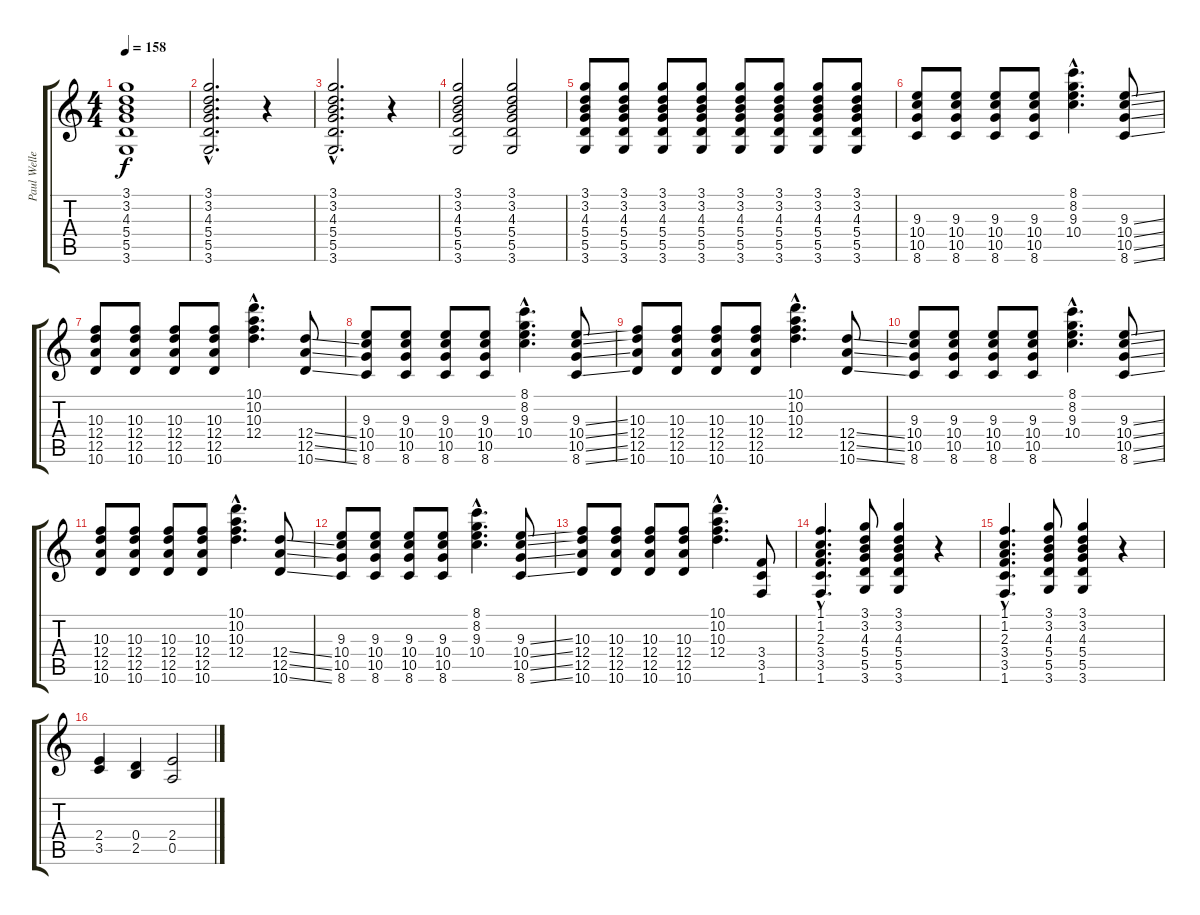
\track ("Paul Weller" "Paul Welle") {instrument distortionguitar}
\staff {score tabs}
\tuning (E4 B3 G3 D3 A2 E2) {hide}
\ts (4 4)
\tempo 158
\clef g2
\ks c
(3.1 3.2 4.3 5.4 5.5 3.6).1{dy f} |
(3.1{hac} 3.2{hac} 4.3{hac} 5.4{hac} 5.5{hac} 3.6{hac}).2{d} r.4 |
(3.1{hac} 3.2{hac} 4.3{hac} 5.4{hac} 5.5{hac} 3.6{hac}).2{d} r.4 |
(3.1 3.2 4.3 5.4 5.5 3.6).2 (3.1 3.2 4.3 5.4 5.5 3.6).2 |
(3.1 3.2 4.3 5.4 5.5 3.6).8 (3.1 3.2 4.3 5.4 5.5 3.6).8 (3.1 3.2 4.3 5.4 5.5 3.6).8 (3.1 3.2 4.3 5.4 5.5 3.6).8 (3.1 3.2 4.3 5.4 5.5 3.6).8 (3.1 3.2 4.3 5.4 5.5 3.6).8 (3.1 3.2 4.3 5.4 5.5 3.6).8 (3.1 3.2 4.3 5.4 5.5 3.6).8 |
(9.3 10.4 10.5 8.6).8 (9.3 10.4 10.5 8.6).8 (9.3 10.4 10.5 8.6).8 (9.3 10.4 10.5 8.6).8 (8.1{hac} 8.2{hac} 9.3{hac} 10.4{hac}).4{d} (9.3{ss} 10.4{ss} 10.5{ss} 8.6{ss}).8 |
(10.3 12.4 12.5 10.6).8 (10.3 12.4 12.5 10.6).8 (10.3 12.4 12.5 10.6).8 (10.3 12.4 12.5 10.6).8 (10.1{hac} 10.2{hac} 10.3{hac} 12.4{hac}).4{d} (12.4{ss} 12.5{ss} 10.6{ss}).8 |
(9.3 10.4 10.5 8.6).8 (9.3 10.4 10.5 8.6).8 (9.3 10.4 10.5 8.6).8 (9.3 10.4 10.5 8.6).8 (8.1{hac} 8.2{hac} 9.3{hac} 10.4{hac}).4{d} (9.3{ss} 10.4{ss} 10.5{ss} 8.6{ss}).8 |
(10.3 12.4 12.5 10.6).8 (10.3 12.4 12.5 10.6).8 (10.3 12.4 12.5 10.6).8 (10.3 12.4 12.5 10.6).8 (10.1{hac} 10.2{hac} 10.3{hac} 12.4{hac}).4{d} (12.4{ss} 12.5{ss} 10.6{ss}).8 |
(9.3 10.4 10.5 8.6).8 (9.3 10.4 10.5 8.6).8 (9.3 10.4 10.5 8.6).8 (9.3 10.4 10.5 8.6).8 (8.1{hac} 8.2{hac} 9.3{hac} 10.4{hac}).4{d} (9.3{ss} 10.4{ss} 10.5{ss} 8.6{ss}).8 |
(10.3 12.4 12.5 10.6).8 (10.3 12.4 12.5 10.6).8 (10.3 12.4 12.5 10.6).8 (10.3 12.4 12.5 10.6).8 (10.1{hac} 10.2{hac} 10.3{hac} 12.4{hac}).4{d} (12.4{ss} 12.5{ss} 10.6{ss}).8 |
(9.3 10.4 10.5 8.6).8 (9.3 10.4 10.5 8.6).8 (9.3 10.4 10.5 8.6).8 (9.3 10.4 10.5 8.6).8 (8.1{hac} 8.2{hac} 9.3{hac} 10.4{hac}).4{d} (9.3{ss} 10.4{ss} 10.5{ss} 8.6{ss}).8 |
(10.3 12.4 12.5 10.6).8 (10.3 12.4 12.5 10.6).8 (10.3 12.4 12.5 10.6).8 (10.3 12.4 12.5 10.6).8 (10.1{hac} 10.2{hac} 10.3{hac} 12.4{hac}).4{d} (3.4 3.5 1.6).8 |
(1.1{hac} 1.2{hac} 2.3{hac} 3.4{hac} 3.5{hac} 1.6{hac}).4{d} (3.1 3.2 4.3 5.4 5.5 3.6).8 (3.1 3.2 4.3 5.4 5.5 3.6).4 r.4 |
(1.1{hac} 1.2{hac} 2.3{hac} 3.4{hac} 3.5{hac} 1.6{hac}).4{d} (3.1 3.2 4.3 5.4 5.5 3.6).8 (3.1 3.2 4.3 5.4 5.5 3.6).4 r.4 |
(2.4 3.5).4 (0.4 2.5).4 (2.4 0.5).2
